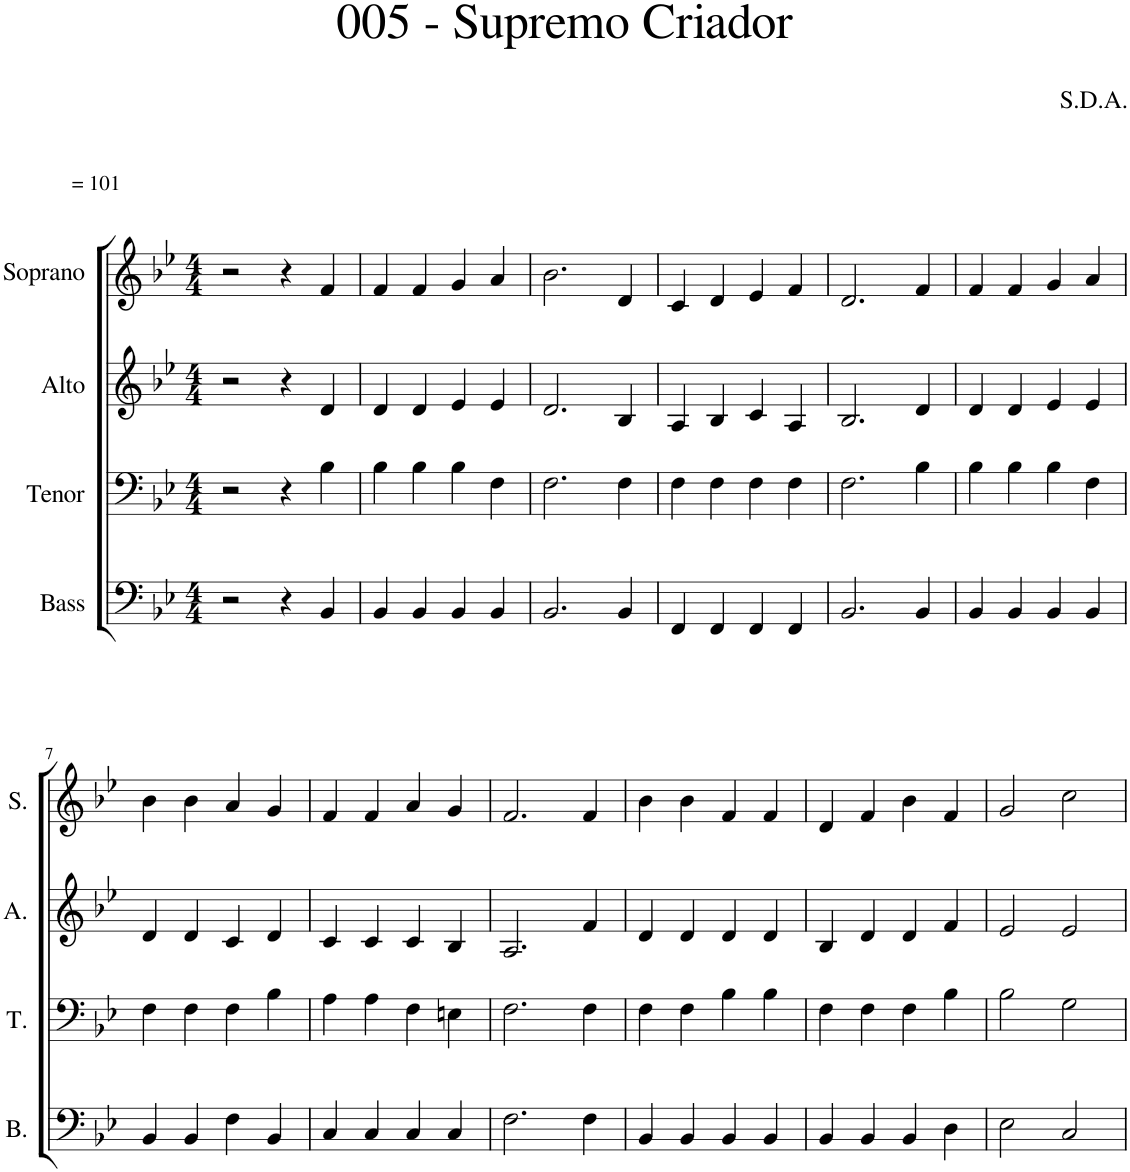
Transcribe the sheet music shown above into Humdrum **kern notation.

**kern	**kern	**kern	**kern
*part4	*part3	*part2	*part1
*staff4	*staff3	*staff2	*staff1
*I"Bass	*I"Tenor	*I"Alto	*I"Soprano
*I'B.	*I'T.	*I'A.	*I'S.
*clefF4	*clefF4	*clefG2	*clefG2
*k[b-e-]	*k[b-e-]	*k[b-e-]	*k[b-e-]
*M4/4	*M4/4	*M4/4	*M4/4
=1	=1	=1	=1
!	!	!	!LO:TX:a:t== 101
2r	2r	2r	2r
4r	4r	4r	4r
4BB-/	4B-\	4d/	4f/
=2	=2	=2	=2
4BB-/	4B-\	4d/	4f/
4BB-/	4B-\	4d/	4f/
4BB-/	4B-\	4e-/	4g/
4BB-/	4F\	4e-/	4a/
=3	=3	=3	=3
2.BB-/	2.F\	2.d/	2.b-\
4BB-/	4F\	4B-/	4d/
=4	=4	=4	=4
4FF/	4F\	4A/	4c/
4FF/	4F\	4B-/	4d/
4FF/	4F\	4c/	4e-/
4FF/	4F\	4A/	4f/
=5	=5	=5	=5
2.BB-/	2.F\	2.B-/	2.d/
4BB-/	4B-\	4d/	4f/
=6	=6	=6	=6
4BB-/	4B-\	4d/	4f/
4BB-/	4B-\	4d/	4f/
4BB-/	4B-\	4e-/	4g/
4BB-/	4F\	4e-/	4a/
!!LO:LB:g=z
=7	=7	=7	=7
4BB-/	4F\	4d/	4b-\
4BB-/	4F\	4d/	4b-\
4F\	4F\	4c/	4a/
4BB-/	4B-\	4d/	4g/
=8	=8	=8	=8
4C/	4A\	4c/	4f/
4C/	4A\	4c/	4f/
4C/	4F\	4c/	4a/
4C/	4En\	4B-/	4g/
=9	=9	=9	=9
2.F\	2.F\	2.A/	2.f/
4F\	4F\	4f/	4f/
=10	=10	=10	=10
4BB-/	4F\	4d/	4b-\
4BB-/	4F\	4d/	4b-\
4BB-/	4B-\	4d/	4f/
4BB-/	4B-\	4d/	4f/
=11	=11	=11	=11
4BB-/	4F\	4B-/	4d/
4BB-/	4F\	4d/	4f/
4BB-/	4F\	4d/	4b-\
4D\	4B-\	4f/	4f/
=12	=12	=12	=12
2E-\	2B-\	2e-/	2g/
2C/	2G\	2e-/	2cc\
=	=	=	=
*-	*-	*-	*-
